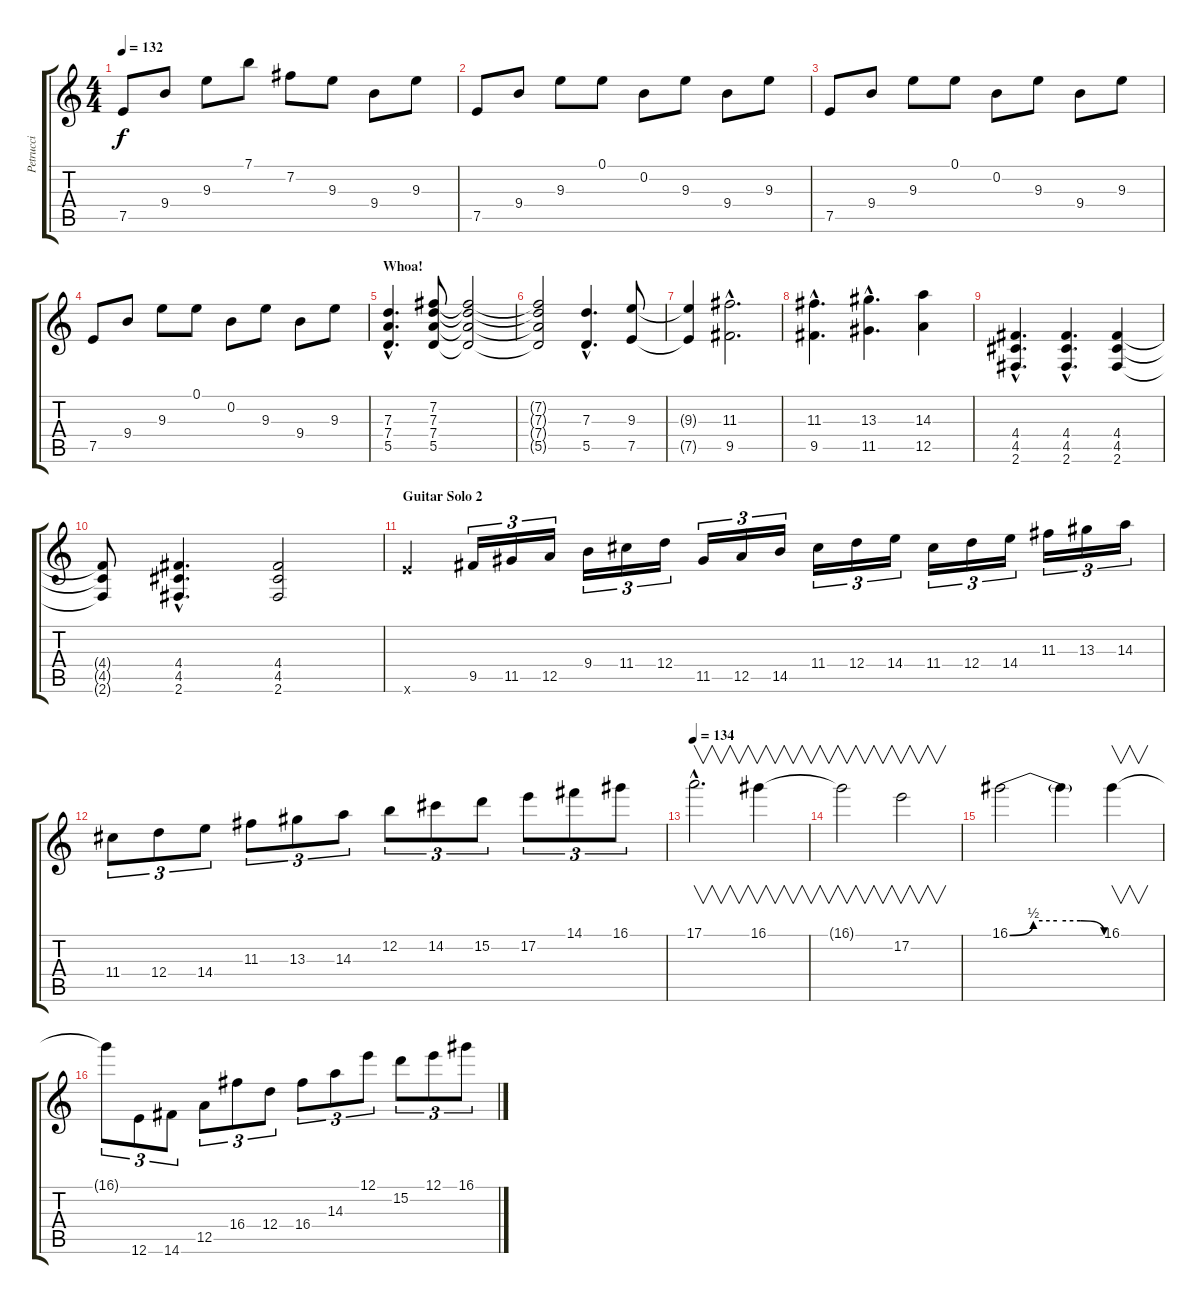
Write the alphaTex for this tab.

\track ("Petrucci" "Petrucci") {instrument distortionguitar}
\staff {score tabs}
\tuning (E4 B3 G3 D3 A2 E2) {hide}
\ts (4 4)
\tempo 132
\clef g2
\ks c
7.5.8{dy f} 9.4.8 9.3.8 7.1.8 7.2.8 9.3.8 9.4.8 9.3.8 |
7.5.8 9.4.8 9.3.8 0.1.8 0.2.8 9.3.8 9.4.8 9.3.8 |
7.5.8 9.4.8 9.3.8 0.1.8 0.2.8 9.3.8 9.4.8 9.3.8 |
7.5.8 9.4.8 9.3.8 0.1.8 0.2.8 9.3.8 9.4.8 9.3.8 |
\section ("" "Whoa!")
(7.3{hac} 7.4{hac} 5.5{hac}).4{d} (7.2 7.3 7.4 5.5).8 (7.2{t} 7.3{t} 7.4{t} 5.5{t}).2 |
(7.2{t} 7.3{t} 7.4{t} 5.5{t}).2 (7.3{hac} 5.5{hac}).4{d} (9.3 7.5).8 |
(9.3{t} 7.5{t}).4 (11.3{hac} 9.5{hac}).2{d} |
(11.3{hac} 9.5{hac}).4{d} (13.3{hac} 11.5{hac}).4{d} (14.3 12.5).4 |
(4.4{hac} 4.5{hac} 2.6{hac}).4{d} (4.4{hac} 4.5{hac} 2.6{hac}).4{d} (4.4 4.5 2.6).4 |
(4.4{t} 4.5{t} 2.6{t}).8 (4.4{hac} 4.5{hac} 2.6{hac}).4{d} (4.4 4.5 2.6).2 |
\section ("" "Guitar Solo 2")
12.6{x}.4 9.5.16{tu (3 2)} 11.5.16{tu (3 2)} 12.5.16{tu (3 2)} 9.4.16{tu (3 2)} 11.4.16{tu (3 2)} 12.4.16{tu (3 2)} 11.5.16{tu (3 2)} 12.5.16{tu (3 2)} 14.5.16{tu (3 2)} 11.4.16{tu (3 2)} 12.4.16{tu (3 2)} 14.4.16{tu (3 2)} 11.4.16{tu (3 2)} 12.4.16{tu (3 2)} 14.4.16{tu (3 2)} 11.3.16{tu (3 2)} 13.3.16{tu (3 2)} 14.3.16{tu (3 2)} |
11.4.8{tu (3 2)} 12.4.8{tu (3 2)} 14.4.8{tu (3 2)} 11.3.8{tu (3 2)} 13.3.8{tu (3 2)} 14.3.8{tu (3 2)} 12.2.8{tu (3 2)} 14.2.8{tu (3 2)} 15.2.8{tu (3 2)} 17.2.8{tu (3 2)} 14.1.8{tu (3 2)} 16.1.8{tu (3 2)} |
\tempo 134
17.1{hac}.2{v d} 16.1.4{v} |
16.1{t}.2{v} 17.2.2{v} |
16.1{be (custom 0 0 15 2 30 2 45 2 60 0)}.2 16.1{t}.4 16.1.4{v} |
16.1{t}.8{tu (3 2)} 12.6.8{tu (3 2)} 14.6.8{tu (3 2)} 12.5.8{tu (3 2)} 16.4.8{tu (3 2)} 12.4.8{tu (3 2)} 16.4.8{tu (3 2)} 14.3.8{tu (3 2)} 12.1.8{tu (3 2)} 15.2.8{tu (3 2)} 12.1.8{tu (3 2)} 16.1.8{tu (3 2)}
